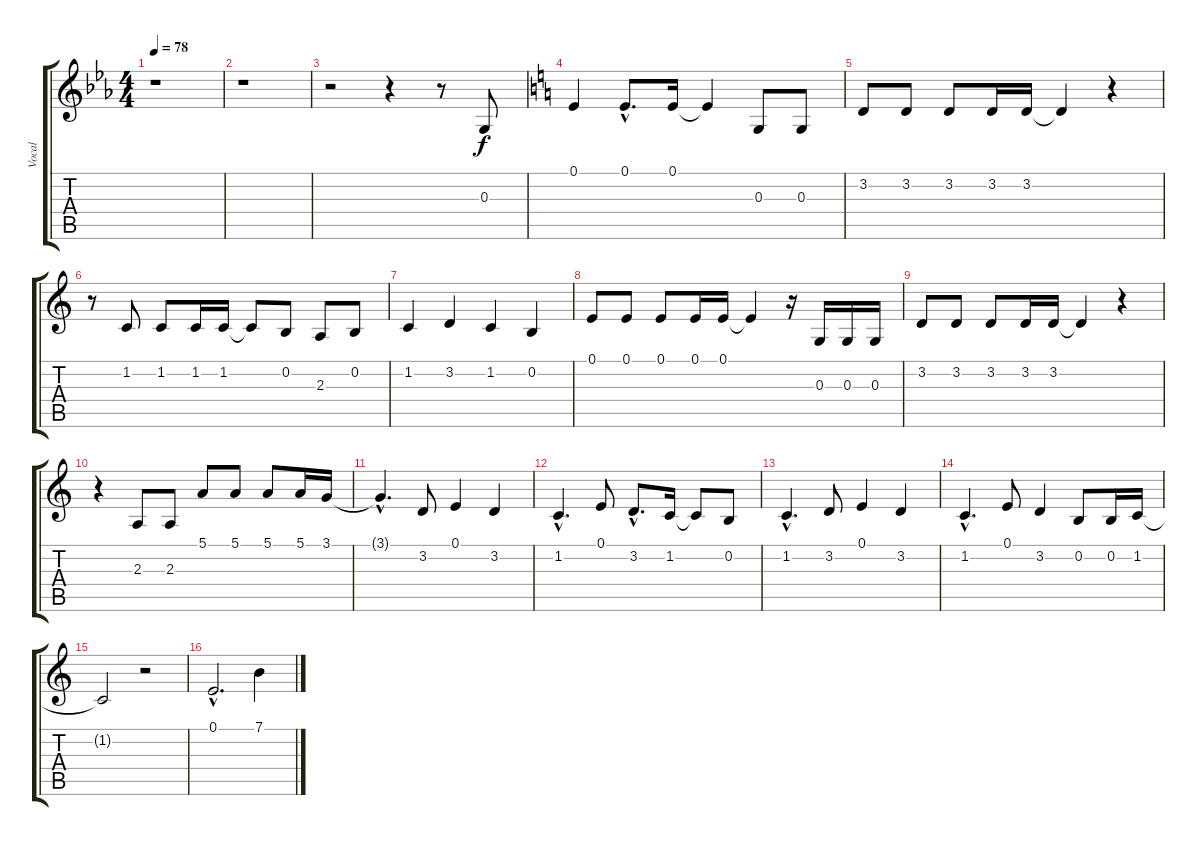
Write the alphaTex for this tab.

\track ("Vocal" "Vocal") {instrument altosax}
\staff {score tabs}
\tuning (E4 B3 G3 D3 A2 E2) {hide}
\ts (4 4)
\tempo 78
\clef g2
\ks eb
r.1{dy f} |
r.1 |
r.2 r.4 r.8 0.3.8 |
\ks c
0.1.4 0.1{hac}.8{d} 0.1.16 0.1{t}.4 0.3.8 0.3.8 |
3.2.8 3.2.8 3.2.8 3.2.16 3.2.16 3.2{t}.4 r.4 |
r.8 1.2.8 1.2.8 1.2.16 1.2.16 1.2{t}.8 0.2.8 2.3.8 0.2.8 |
1.2.4 3.2.4 1.2.4 0.2.4 |
0.1.8 0.1.8 0.1.8 0.1.16 0.1.16 0.1{t}.4 r.16 0.3.16 0.3.16 0.3.16 |
3.2.8 3.2.8 3.2.8 3.2.16 3.2.16 3.2{t}.4 r.4 |
r.4 2.3.8 2.3.8 5.1.8 5.1.8 5.1.8 5.1.16 3.1.16 |
3.1{hac t}.4{d} 3.2.8 0.1.4 3.2.4 |
1.2{hac}.4{d} 0.1.8 3.2{hac}.8{d} 1.2.16 1.2{t}.8 0.2.8 |
1.2{hac}.4{d} 3.2.8 0.1.4 3.2.4 |
1.2{hac}.4{d} 0.1.8 3.2.4 0.2.8 0.2.16 1.2.16 |
1.2{t}.2 r.2 |
0.1{hac}.2{d} 7.1.4
